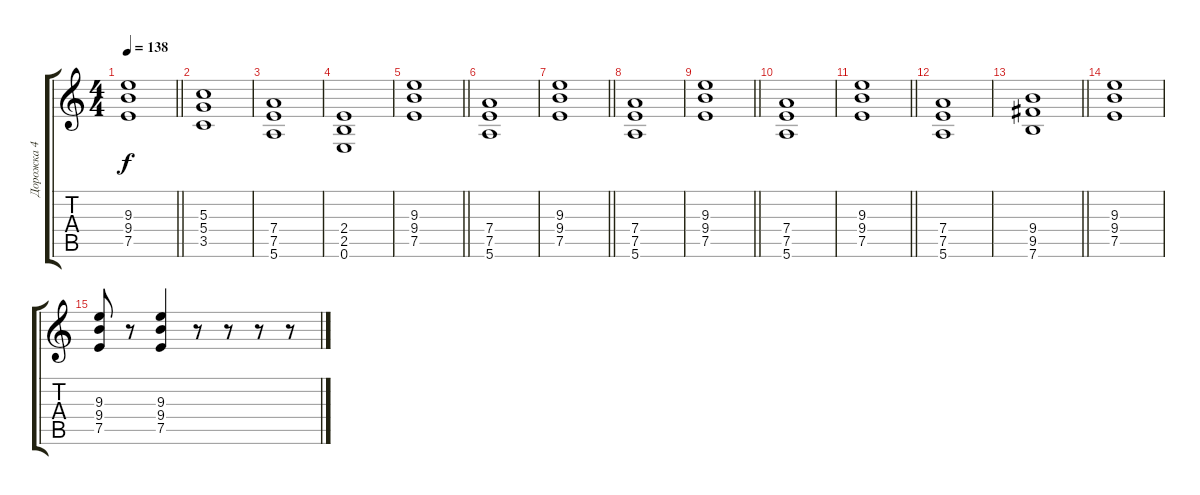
\track ("Дорожка 4" "Дорожка 4") {instrument distortionguitar}
\staff {score tabs}
\tuning (E4 B3 G3 D3 A2 E2) {hide}
\ts (4 4)
\tempo 138
\clef g2
\barLineRight lightlight
\ks c
(9.3 9.4 7.5).1{dy f} |
(5.3 5.4 3.5).1 |
(7.4 7.5 5.6).1 |
(2.4 2.5 0.6).1 |
\barLineRight lightlight
(9.3 9.4 7.5).1 |
(7.4 7.5 5.6).1 |
\barLineRight lightlight
(9.3 9.4 7.5).1 |
(7.4 7.5 5.6).1 |
\barLineRight lightlight
(9.3 9.4 7.5).1 |
(7.4 7.5 5.6).1 |
\barLineRight lightlight
(9.3 9.4 7.5).1 |
(7.4 7.5 5.6).1 |
\barLineRight lightlight
(9.4 9.5 7.6).1 |
(9.3 9.4 7.5).1 |
(9.3 9.4 7.5).8 r.8 (9.3 9.4 7.5).4 r.8 r.8 r.8 r.8
